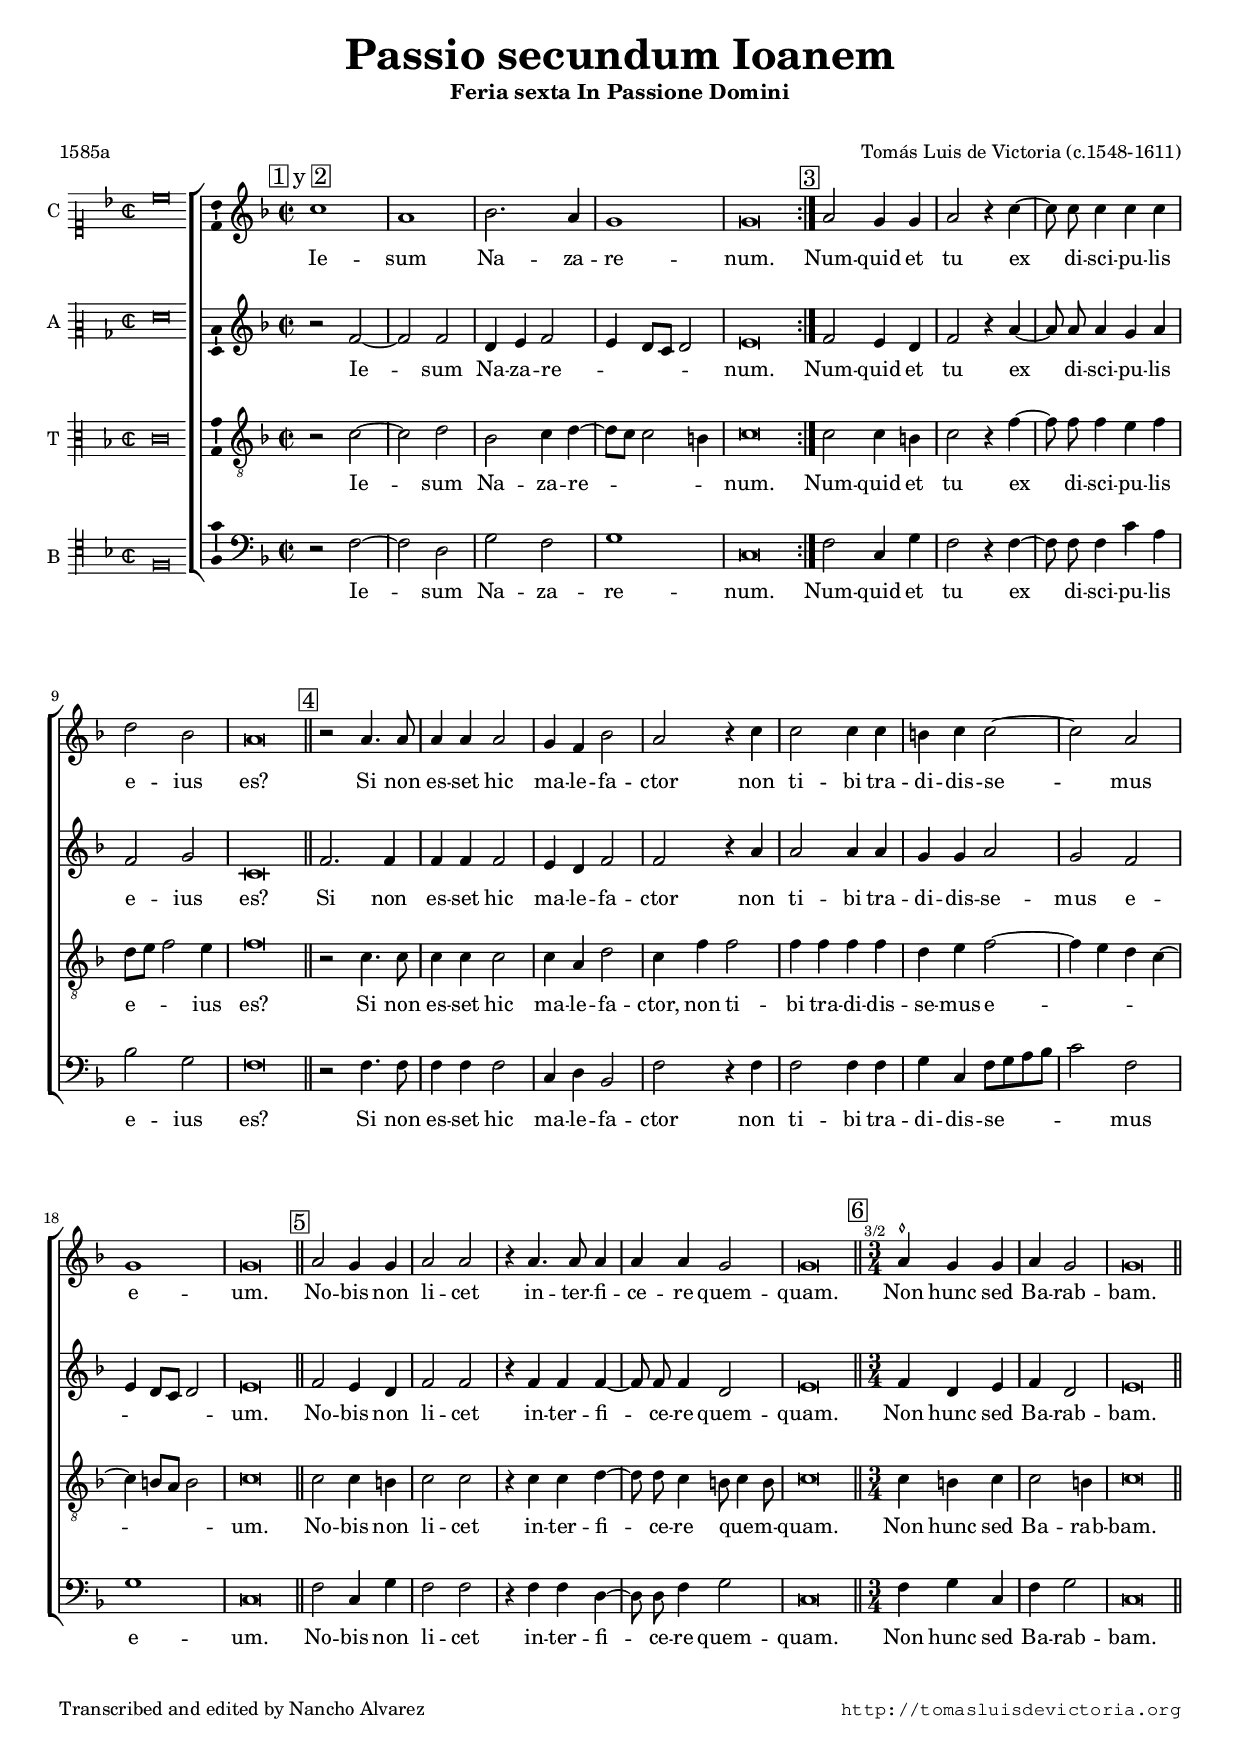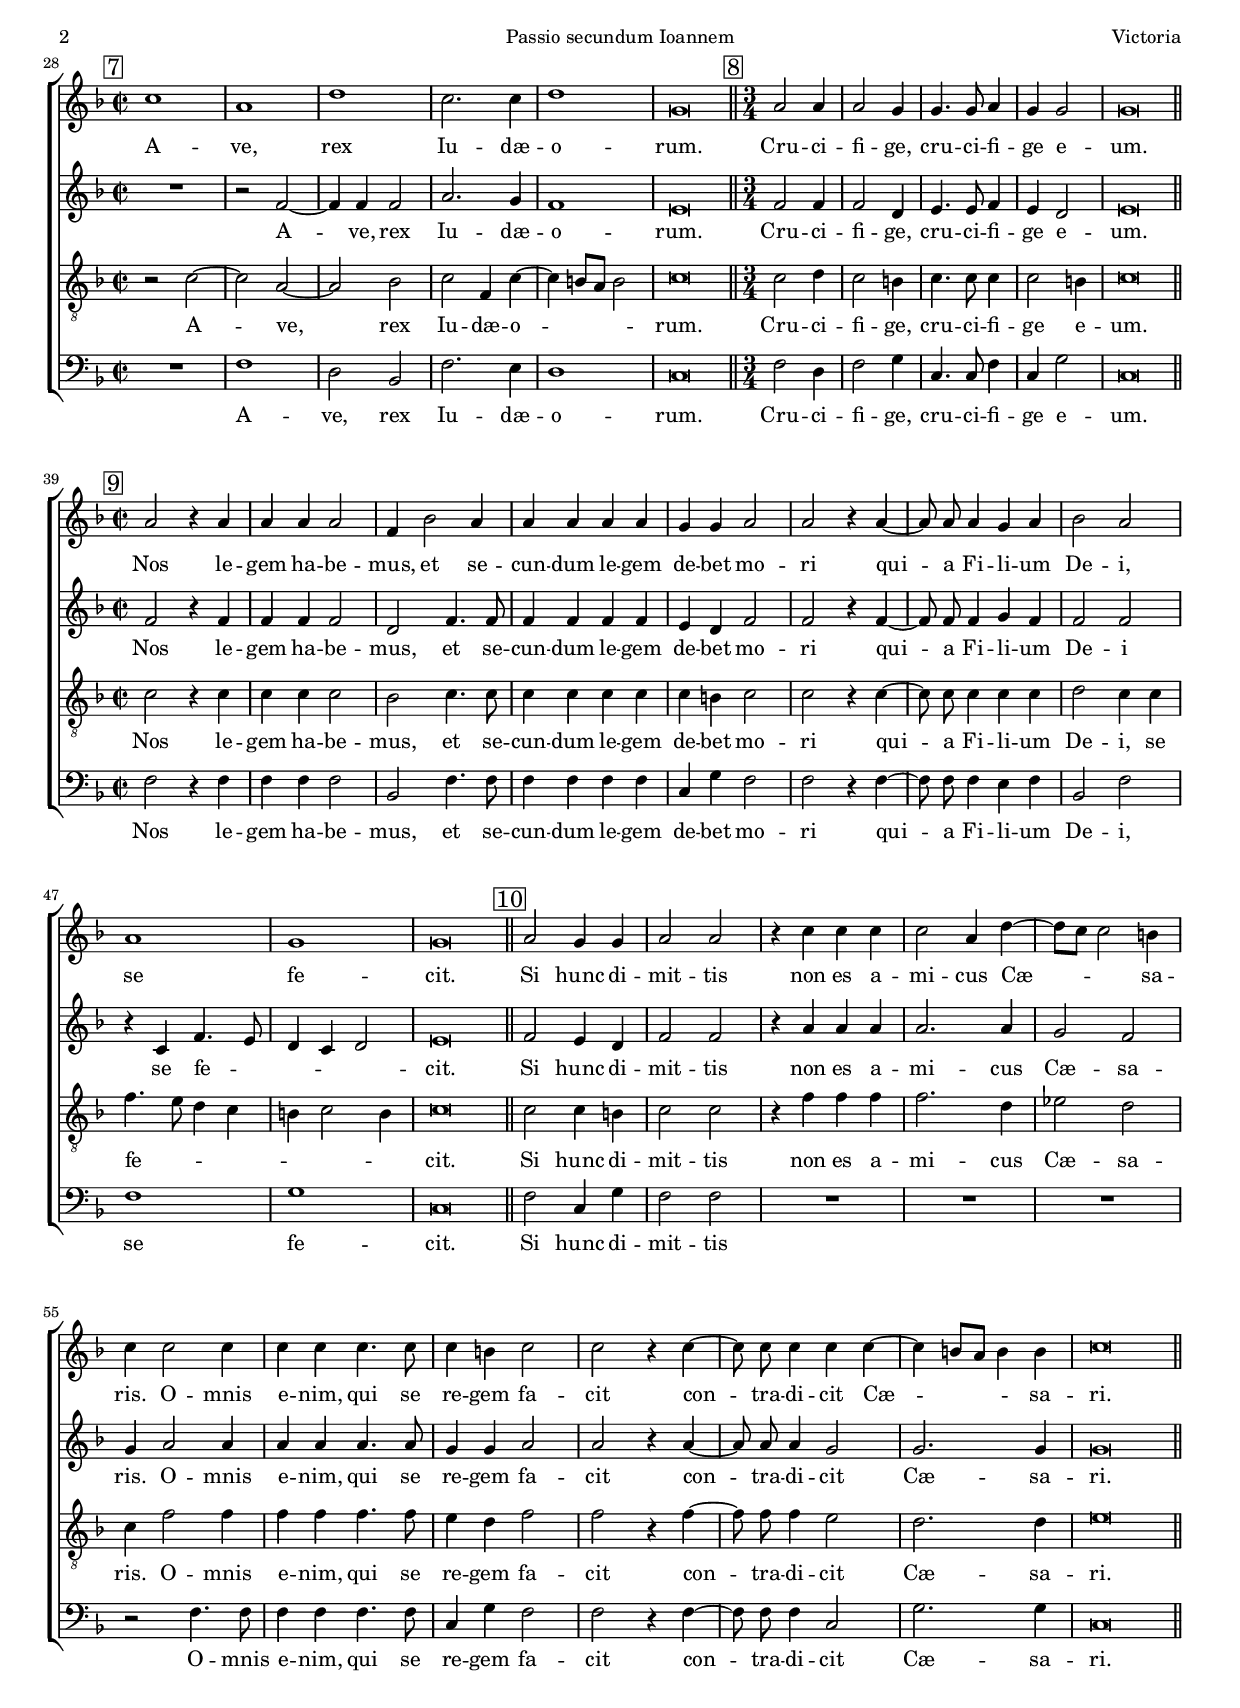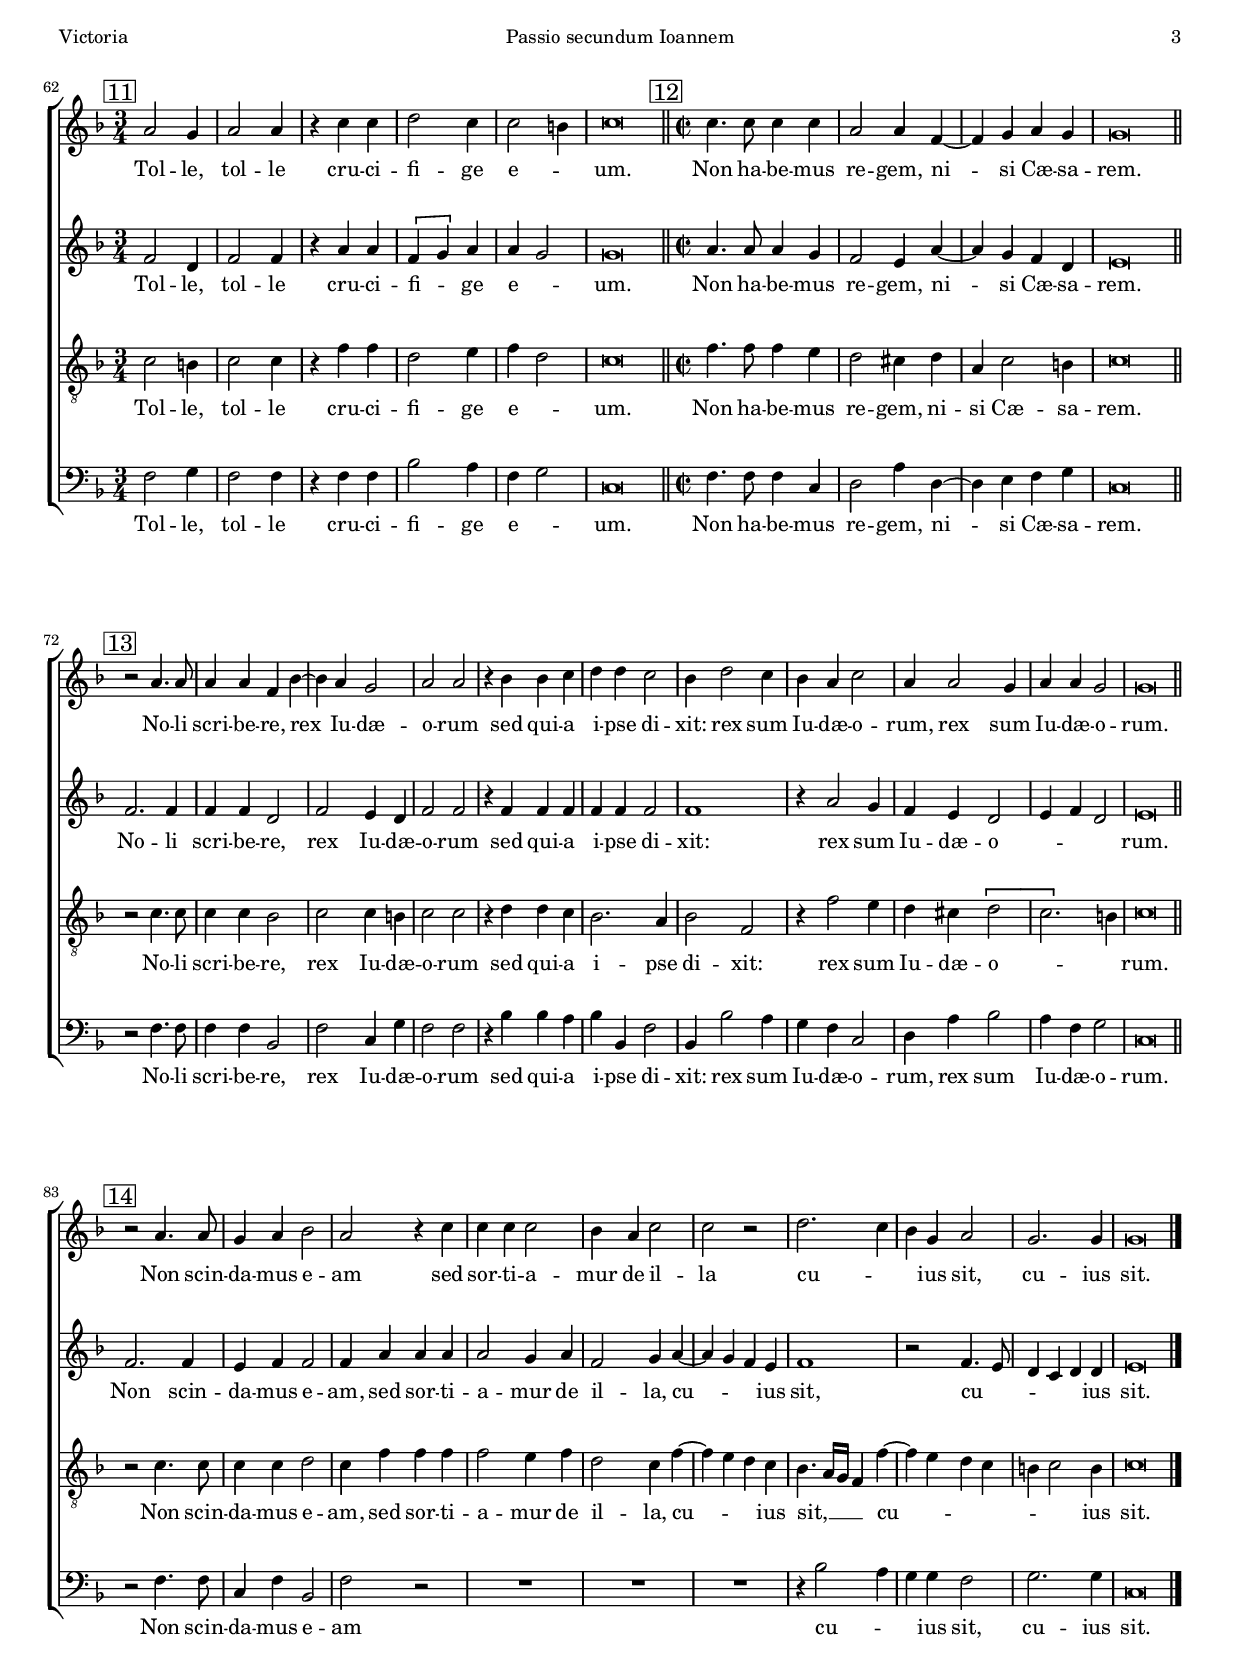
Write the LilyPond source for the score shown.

\version "2.18.0"

#(set-default-paper-size "a4")
#(set-global-staff-size 16.35)
#(ly:set-option 'point-and-click #f)
%mobile -s15.5 -i2.5 -ball

italicas=\override LyricText.font-shape = #'italic
rectas=\override LyricText.font-shape = #'upright
ss=\once \set suggestAccidentals = ##t
incipitwidth = 20
mtempo={\tempo 4 = 100}
mtempob={\tempo 4 = 50}
mtempoc={\tempo 4 = 150}

htitle="Passio secundum Ioannem"
hcomposer="Victoria"

\header {
	title=\markup{\fontsize #3 "Passio secundum Ioanem"}
	subtitle="Feria sexta In Passione Domini"
	subsubtitle=\markup{\column{" "}}
	composer="Tomás Luis de Victoria (c.1548-1611)"
        pdfauthor=\composer
	%opus="(-)"
	poet=\markup{"1585a"}
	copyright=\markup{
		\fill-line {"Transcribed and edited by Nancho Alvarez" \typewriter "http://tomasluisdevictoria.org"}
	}
%	tagline=""
}


global={\key d \minor \time 2/2
\override Score.TimeSignature.break-visibility = #'#(#f #t #t)
\repeat volta 2 {
\mark \markup{\box "1" "y" \box "2"} \skip 1*5 
}
\mark \markup{\box "3"} \skip 1*5 \bar "||"
\mark \markup{\box "4"} \skip 1*9 \bar "||"
\mark \markup{\box "5"} \skip 1*5 \bar "||"  \time 3/4
\mark \markup{\box "6"} \skip 4*3*3 \bar "||" \time 2/2 \break
\mark \markup{\box "7"} \skip 1*6 \bar "||" \time 3/4
\mark \markup{\box "8"} \skip 4*3*5 \bar "||" \time 2/2 \break
\mark \markup{\box "9"} \skip 1*11 \bar "||"
\mark \markup{\box "10"} \skip 1*12 \bar "||" \time 3/4 \break
\mark \markup{\box "11"} \skip 4*3*6 \bar "||" \time 2/2 %\break
\mark \markup{\box "12"} \skip 1*4 \bar "||"  \break
\mark \markup{\box "13"} \skip 1*11 \bar "||" \break
\mark \markup{\box "14"} \skip 1*10 \bar "|." }

cantus={
	c''1|
	a' |
	bes'2. a'4 |
	g'1 |
%5
	g'\breve*1/2
	a'2 g'4 g' |
	a'2 r4 c'' ~ |
	\set Staff.autoBeaming = ##f
	c''8 c'' c''4 c'' c'' |
	\set Staff.autoBeaming = ##t
	d''2 bes' |
%15
	a'\breve*1/2
	r2 a'4. a'8 |
	a'4 a' a'2 |
	g'4 f' bes'2 |
	a' r4 c'' |
%20
	c''2 c''4 c'' |
	b' c'' c''2 ~ |
	c'' a' |
	g'1 |
	g'\breve*1/2
%25
	a'2 g'4 g' |
	a'2 a' |
	r4 a'4. a'8 a'4 |
	a' a' g'2 |
	g'\breve*1/2
%30
	\once \override TextScript.X-offset = #-4
        s4*0^\markup{\raise #-1 \fontsize #-2 "3/2" \hspace #1 \fontsize #2 \musicglyph #"noteheads.s0mensural"}
        \mtempoc
        a'4 g' g' |
	a' g'2 |
	g'\breve*3/8
	\mtempo
        c''1 |
	a' |
%35
	d'' |
	c''2. c''4 |
	d''1 |
	g'\breve*1/2
	\mtempoc
        a'2 a'4 |
%40
	a'2 g'4 |
	g'4. g'8 a'4 |
	g' g'2 |
	g'\breve*3/8
	\mtempo
        a'2 r4 a' |
%45
	a' a' a'2 |
	f'4 bes'2 a'4 |
	a' a' a' a' |
	g' g' a'2 |
	a' r4 a' ~ |
%50
	\set Staff.autoBeaming = ##f
	a'8 a' a'4 g' a' |
	\set Staff.autoBeaming = ##t
	bes'2 a' |
	a'1 |
	g' |
	g'\breve*1/2
%55
	a'2 g'4 g' |
	a'2 a' |
	r4 c'' c'' c'' |
	c''2 a'4 d'' ~ |
	d''8 c'' c''2 b'4 |
%60
	c'' c''2 c''4 |
	c'' c'' c''4. c''8 |
	c''4 b' c''2 |
	c'' r4 c'' ~ |
	\set Staff.autoBeaming = ##f
	c''8 c'' c''4 c'' c'' ~ |
	\set Staff.autoBeaming = ##t
%65
	c'' b'8 a' b'4 b' |
	c''\breve*1/2
	\mtempoc
        a'2 g'4 |
	a'2 a'4 |
	r c'' c'' |
%70
	d''2 c''4 |
	c''2 b'4 |
	c''\breve*3/8
	\mtempo
        c''4. c''8 c''4 c'' |
	a'2 a'4 f' ~ |
%75
	f' g' a' g' |
	g'\breve*1/2
	r2 a'4. a'8 |
	a'4 a' f' bes' ~ |
	bes' a' g'2 |
%80
	a' a' |
	r4 bes' bes' c'' |
	d'' d'' c''2 |
	bes'4 d''2 c''4 |
	bes' a' c''2 |
%85
	a'4 a'2 g'4 |
	a' a' g'2 |
	g'\breve*1/2
	r2 a'4. a'8 |
	g'4 a' bes'2 |
%90
	a' r4 c'' |
	c'' c'' c''2 |
	bes'4 a' c''2 |
	c'' r |
	d''2. c''4 |
%95
	bes' g' a'2 |
	g'2. g'4 |
	g'\breve*1/2
}

altus={
	r2 f' ~ |
	f' f' |
	d'4 e' f'2 |
	e'4 d'8 c' d'2 |
%5
	e'\breve*1/2
	f'2 e'4 d' |
	f'2 r4 a' ~ |
	\set Staff.autoBeaming = ##f
	a'8 a' a'4 g' a' |
	\set Staff.autoBeaming = ##t
	f'2 g' |
%15
	c'\breve*1/2
	f'2. f'4 |
	f' f' f'2 |
	e'4 d' f'2 |
	f' r4 a' |
%20
	a'2 a'4 a' |
	g' g' a'2 |
	g' f' |
	e'4 d'8 c' d'2 |
	e'\breve*1/2
%25
	f'2 e'4 d' |
	f'2 f' |
	r4 f'4 f' f'4 ~ 
	f'8 \noBeam f' f'4 d'2 |
	e'\breve*1/2
%30
	f'4 d' e' |
	f' d'2 |
	e'\breve*3/8
	R1*4/4 |
	r2 f' ~ |
%35
	f'4 f' f'2 |
	a'2. g'4 |
	f'1 |
	e'\breve*1/2
	f'2 f'4 |
%40
	f'2 d'4 |
	e'4. e'8 f'4 |
	e' d'2 |
	e'\breve*3/8
	f'2 r4 f' |
%45
	f' f' f'2 |
	d' f'4. f'8 |
	f'4 f' f' f' |
	e' d' f'2 |
	f' r4 f' ~ |
%50
	\set Staff.autoBeaming = ##f
	f'8 f' f'4 g' f' |
	\set Staff.autoBeaming = ##t
	f'2 f' |
	r4 c' f'4. e'8 |
	d'4 c' d'2 |
	e'\breve*1/2
%55
	f'2 e'4 d' |
	f'2 f' |
	r4 a' a' a' |
	a'2. a'4 |
	g'2 f' |
%60
	g'4 a'2 a'4 |
	a' a' a'4. a'8 |
	g'4 g' a'2 |
	a' r4 a' ~ |
	\set Staff.autoBeaming = ##f
	a'8 a' a'4 g'2 |
	\set Staff.autoBeaming = ##t
%65
	g'2. g'4 |
	g'\breve*1/2
	f'2 d'4 |
	f'2 f'4 |
	r a' a' |
%70
	\[f' g'\] a' |
	a' g'2 |
	g'\breve*3/8
	a'4. a'8 a'4 g' |
	f'2 e'4 a' ~ |
%75
	a' g' f' d' |
	e'\breve*1/2
	f'2. f'4 |
	f' f' d'2 |
	f' e'4 d' |
%80
	f'2 f' |
	r4 f' f' f' |
	f' f' f'2 |
	f'1 |
	r4 a'2 g'4 |
%85
	f' e' d'2 |
	e'4 f' d'2 |
	e'\breve*1/2
	f'2. f'4 |
	e' f' f'2 |
%90
	f'4 a' a' a' |
	a'2 g'4 a' |
	f'2 g'4 a' ~ |
	a' g' f' e' |
	f'1 |
%95
	r2 f'4. e'8 |
	d'4 c' d' d' |
	e'\breve*1/2
}

tenor={
	r2 c' ~ |
	c' d' |
	bes c'4 d' ~ |
	d'8 c' c'2 b4 |
%5
	c'\breve*1/2
	c'2 c'4 b |
	c'2 r4 f' ~ |
	\set Staff.autoBeaming = ##f
	f'8 f' f'4 e' f' |
	\set Staff.autoBeaming = ##t
	d'8 e' f'2 e'4 |
%15
	f'\breve*1/2
	r2 c'4. c'8 |
	c'4 c' c'2 |
	c'4 a d'2 |
	c'4 f' f'2 |
%20
	f'4 f' f' f' |
	d' e' f'2 ~ |
	f'4 e' d' c' ~ |
	c' b8 a b2 |
	c'\breve*1/2
%25
	c'2 c'4 b |
	c'2 c' |
	r4 c' c' d' ~ |
	\set Staff.autoBeaming = ##f
	d'8 d' c'4 b8 c'4 b8 |
	\set Staff.autoBeaming = ##t
	c'\breve*1/2
%30
	c'4 b c' |
	c'2 b4 |
	c'\breve*3/8
	r2 c' ~ |
	c' a ~ |
%35
	a bes |
	c' f4 c' ~ |
	c' b8 a b2 |
	c'\breve*1/2
	c'2 d'4 |
%40
	c'2 b4 |
	c'4. c'8 c'4 |
	c'2 b4 |
	c'\breve*3/8
	c'2 r4 c' |
%45
	c' c' c'2 |
	bes c'4. c'8 |
	c'4 c' c' c' |
	c' b c'2 |
	c' r4 c' ~ |
%50
	\set Staff.autoBeaming = ##f
	c'8 c' c'4 c' c' |
	\set Staff.autoBeaming = ##t
	d'2 c'4 c' |
	f'4. e'8 d'4 c' |
	b c'2 b4 |
	c'\breve*1/2
%55
	c'2 c'4 b |
	c'2 c' |
	r4 f' f' f' |
	f'2. d'4 |
	ees'2 d' |
%60
	c'4 f'2 f'4 |
	f' f' f'4. f'8 |
	e'4 d' f'2 |
	f' r4 f' ~ |
	\set Staff.autoBeaming = ##f
	f'8 f' f'4 e'2 |
	\set Staff.autoBeaming = ##t
%65
	d'2. d'4 |
	e'\breve*1/2
	c'2 b4 |
	c'2 c'4 |
	r f' f' |
%70
	d'2 e'4 |
	f' d'2 |
	c'\breve*3/8
	f'4. f'8 f'4 e' |
	d'2 cis'4 d' |
%75
	a c'2 b4 |
	c'\breve*1/2
	r2 c'4. c'8 |
	c'4 c' bes2 |
	c' c'4 b |
%80
	c'2 c' |
	r4 d' d' c' |
	bes2. a4 |
	bes2 f |
	r4 f'2 e'4 |
%85
	d' cis' \[d'2 |
	c'2.\] b4 |
	c'\breve*1/2
	r2 c'4. c'8 |
	c'4 c' d'2 |
%90
	c'4 f' f' f' |
	f'2 e'4 f' |
	d'2 c'4 f' ~ |
	f' e' d' c' |
	bes4. a16 g f4 f' ~ |
%95
	f' e' d' c' |
	b c'2 b4 |
	c'\breve*1/2
}

bassus={
	r2 f ~ |
	f d |
	g f |
	g1 |
%5
	c\breve*1/2
	f2 c4 g |
	f2 r4 f ~ |
	\set Staff.autoBeaming = ##f
	f8 f f4 c' a |
	\set Staff.autoBeaming = ##t
	bes2 g |
%15
	f\breve*1/2
	r2 f4. f8 |
	f4 f f2 |
	c4 d bes,2 |
	f r4 f |
%20
	f2 f4 f |
	g c f8 g a bes |
	c'2 f |
	g1 |
	c\breve*1/2
%25
	f2 c4 g |
	f2 f |
	r4 f f d ~ |
	\set Staff.autoBeaming = ##f
	d8 d f4 g2 |
	\set Staff.autoBeaming = ##t
	c\breve*1/2
%30
	f4 g c |
	f g2 |
	c\breve*3/8
	R1*4/4 |
	f1 |
%35
	d2 bes, |
	f2. e4 |
	d1 |
	c\breve*1/2
	f2 d4 |
%40
	f2 g4 |
	c4. c8 f4 |
	c g2 |
	c\breve*3/8
	f2 r4 f |
%45
	f f f2 |
	bes, f4. f8 |
	f4 f f f |
	c g f2 |
	f r4 f ~ |
%50
	\set Staff.autoBeaming = ##f
	f8 f f4 e f |
	\set Staff.autoBeaming = ##t
	bes,2 f |
	f1 |
	g |
	c\breve*1/2
%55
	f2 c4 g |
	f2 f |
	R1*4/4 |
	R1*4/4 |
	R1*4/4 |
%60
	r2 f4. f8 |
	f4 f f4. f8 |
	c4 g f2 |
	f r4 f ~ |
	\set Staff.autoBeaming = ##f
	f8 f f4 c2 |
	\set Staff.autoBeaming = ##t
%65
	g2. g4 |
	c\breve*1/2
	f2 g4 |
	f2 f4 |
	r f f |
%70
	bes2 a4 |
	f g2 |
	c\breve*3/8
	f4. f8 f4 c |
	d2 a4 d ~ |
%75
	d e f g |
	c\breve*1/2
	r2 f4. f8 |
	f4 f bes,2 |
	f c4 g |
%80
	f2 f |
	r4 bes bes a |
	bes bes, f2 |
	bes,4 bes2 a4 |
	g f c2 |
%85
	d4 a bes2 |
	a4 f g2 |
	c\breve*1/2
	r2 f4. f8 |
	c4 f bes,2 |
%90
	f r |
	R1*4/4 |
	R1*4/4 |
	R1*4/4 |
	r4 bes2 a4 |
%95
	g g f2 |
	g2. g4 |
	c\breve*1/2
}

textocantus=\lyricmode{
Ie -- sum Na -- za -- re -- num.
Num -- quid et tu ex _ di -- sci -- pu -- lis
e -- ius es?
Si non es -- set hic ma -- le -- fa -- ctor
non ti -- bi tra -- di -- dis -- se -- _ mus e -- um.
No -- bis non li -- cet in -- ter -- fi -- ce -- re quem -- quam.
Non hunc sed Ba -- rab -- bam.
A -- ve,
rex Iu -- dæ -- o -- rum.
Cru -- ci -- fi -- ge,
cru -- ci -- fi -- ge e -- um.
Nos le -- gem ha -- be -- mus,
et se -- cun -- dum le -- gem de -- bet mo -- ri
qui -- _ a Fi -- li -- um De -- i, se fe -- cit.
Si hunc di -- mit -- tis
non es a -- mi -- cus Cæ -- _ _ _ sa -- ris.
O -- mnis e -- nim,
qui se  re -- gem fa -- cit
con -- _ tra -- di -- cit Cæ -- _ _ _ _ sa -- ri.
Tol -- le,
tol -- le
cru -- ci -- fi -- ge e -- _ um.
Non ha -- be -- mus re -- gem,
ni -- _ si Cæ -- sa -- rem.
No -- li scri -- be -- re,
rex _ Iu -- dæ -- o -- rum
sed qui -- a i -- pse di -- xit:
rex sum Iu -- dæ -- o -- rum,
rex sum Iu -- dæ -- o -- rum.
Non scin -- da -- mus e -- am
sed sor -- ti -- a -- mur de il -- la
cu -- _ _ ius sit,
cu -- ius sit.
}

textoaltus=\lyricmode{
Ie -- _ sum Na -- za -- re -- _ _ _ _ num.
Num -- quid et tu ex _ di -- sci -- pu -- lis
e -- ius es?
Si non es -- set hic ma -- le -- fa -- ctor
non ti -- bi tra -- di -- dis -- se -- mus e -- _ _ _ _ um.
No -- bis non li -- cet in -- ter -- fi -- _ ce -- re quem -- quam.
Non hunc sed Ba -- rab -- bam. % Barrabam
A -- _ ve,
rex Iu -- dæ -- o -- rum.
Cru -- ci -- fi -- ge,
cru -- ci -- fi -- ge e -- um.
Nos le -- gem ha -- be -- mus,
et se -- cun -- dum le -- gem de -- bet mo -- ri
qui -- _ a Fi -- li -- um De -- i se fe -- _ _ _ _ cit.
Si hunc di -- mit -- tis
non es a -- mi -- cus Cæ -- sa -- ris.
O -- mnis e -- nim,
qui se  re -- gem fa -- cit
con -- _ tra -- di -- cit Cæ -- sa -- ri.
Tol -- le,
tol -- le
cru -- ci -- fi -- _ ge e -- _ um.
Non ha -- be -- mus re -- gem,
ni -- _ si Cæ -- sa -- rem.
No -- li scri -- be -- re,
rex Iu -- dæ -- o -- rum
sed qui -- a i -- pse di -- xit:
rex sum Iu -- dæ -- o -- _ _ _ rum.
Non scin -- da -- mus e -- am,
sed sor -- ti -- a -- mur de il -- la,
cu -- _ _ _ ius sit,
cu -- _ _ _ _ ius sit.

}

textotenor=\lyricmode{
Ie -- _ sum Na -- za -- re -- _ _ _ _ num.
Num -- quid et tu ex _ di -- sci -- pu -- lis
e -- _ _ ius es?
Si non es -- set hic ma -- le -- fa -- ctor,
non ti -- bi tra -- di -- dis -- se -- mus e -- _ _ _ _ _ _ _ _ um.
No -- bis non li -- cet in -- ter -- fi -- _ ce -- re quem -- _ _ quam.
Non hunc sed Ba -- rab -- bam.
A -- _ ve, _ 
rex Iu -- dæ -- o -- _ _ _ _ rum.
Cru -- ci -- fi -- ge,
cru -- ci -- fi -- ge e -- um.
Nos le -- gem ha -- be -- mus,
et se -- cun -- dum le -- gem de -- bet mo -- ri
qui -- _ a Fi -- li -- um De -- i, se fe -- _ _ _ _ _ _ cit.
Si hunc di -- mit -- tis
non es a -- mi -- cus Cæ -- sa -- ris.
O -- mnis e -- nim,
qui se  re -- gem fa -- cit
con -- _ tra -- di -- cit Cæ -- sa -- ri.
Tol -- le,
tol -- le
cru -- ci -- fi -- ge e -- _ um.
Non ha -- be -- mus re -- gem,
ni -- si Cæ -- sa -- rem.
No -- li scri -- be -- re,
rex Iu -- dæ -- o -- rum
sed qui -- a i -- pse di -- xit:
rex sum Iu -- dæ -- o -- _ _ rum.
Non scin -- da -- mus e -- am,
sed sor -- ti -- a -- mur de il -- la,
cu -- _ _ _ ius sit, __ _ _ _ 
cu -- _ _ _ _ _ _ ius sit.

}

textobassus=\lyricmode{
Ie -- _ sum Na -- za -- re -- num.
Num -- quid et tu ex _ di -- sci -- pu -- lis
e -- ius es?
Si non es -- set hic ma -- le -- fa -- ctor
non ti -- bi tra -- di -- dis -- se -- _ _ _ _ mus e -- um.
No -- bis non li -- cet in -- ter -- fi -- _ ce -- re quem -- quam.
Non hunc sed Ba -- rab -- bam.
A -- ve, 
rex Iu -- dæ -- o -- rum.
Cru -- ci -- fi -- ge,
cru -- ci -- fi -- ge e -- um.
Nos le -- gem ha -- be -- mus,
et se -- cun -- dum le -- gem de -- bet mo -- ri
qui -- _ a Fi -- li -- um De -- i, se fe -- cit.
Si hunc di -- mit -- tis
O -- mnis e -- nim,
qui se  re -- gem fa -- cit
con -- _ tra -- di -- cit Cæ -- sa -- ri.
Tol -- le,
tol -- le
cru -- ci -- fi -- ge e -- _ um.
Non ha -- be -- mus re -- gem,
ni -- _ si Cæ -- sa -- rem.
No -- li scri -- be -- re,
rex Iu -- dæ -- o -- rum
sed qui -- a i -- pse di -- xit:
rex sum Iu -- dæ -- o -- rum,
rex sum Iu -- dæ -- o -- rum.
Non scin -- da -- mus e -- am
cu -- _ _ ius sit, 
cu -- ius sit.

}

incipitcantus=\markup{
	\score{
		{ 
		\set Staff.instrumentName="C "
		\override NoteHead.style = #'neomensural
		\override Staff.TimeSignature.style = #'neomensural
		\cadenzaOn 
		\clef "petrucci-c1"
		\key f \major
		\time 2/2
                 c''\breve
		} 

	\layout { line-width=\incipitwidth indent = 0 }
	}
}

incipitaltus=\markup{
	\score{
		{ 
		\set Staff.instrumentName="A "
		\override NoteHead.style = #'neomensural 
		\override Staff.TimeSignature.style = #'neomensural
		\cadenzaOn 
		\clef "petrucci-c2"
		\key f \major
		\time 2/2
                f'\breve
		} 
	\layout { line-width=\incipitwidth indent = 0 }
	}
}


incipittenor=\markup{
	\score{
		{ 
		\set Staff.instrumentName="T "
		\override NoteHead.style = #'neomensural 
		\override Staff.TimeSignature.style = #'neomensural
		\cadenzaOn 
		\clef "petrucci-c3"
		\key f \major
		\time 2/2
                c'\breve
		} 
	\layout { line-width=\incipitwidth indent=0 }
	}
}

incipitbassus=\markup{
	\score{
		{ 
		\set Staff.instrumentName="B "
		\override NoteHead.style = #'neomensural
		\override Staff.TimeSignature.style = #'neomensural
		\cadenzaOn 
		\clef "petrucci-c4"
		\key f \major
		\time 2/2
                f\breve
		} 
	\layout { line-width=\incipitwidth indent = 0 }
	}
}

%\layout {
%       \context {\Voice
%               \remove Ligature_bracket_engraver
%               \consists Mensural_ligature_engraver
%       }
%       line-width=\incipitwidth
%       indent = 0
%}

\score {\transpose c' c'{
\new ChoirStaff<<

	\new Staff <<\global
	\new Voice="v1" {
		\set Staff.instrumentName=\incipitcantus
		\clef "treble"
		\cantus }
	\new Lyrics \lyricsto "v1" {\textocantus }
	>>

	\new Staff <<\global
	\new Voice="v2" {
		\set Staff.instrumentName=\incipitaltus
		\clef "treble"
		\altus }
	\new Lyrics \lyricsto "v2" {\textoaltus }
	>>
	
	\new Staff <<\global
	\new Voice="v3" {
		\set Staff.instrumentName=\incipittenor
		\clef "G_8"
		\tenor }
	\new Lyrics \lyricsto "v3" {\textotenor }
	>>

	\new Staff <<\global
	\new Voice="v4" {
		\set Staff.instrumentName=\incipitbassus
		\clef "bass"
		\bassus }
	\new Lyrics \lyricsto "v4" {\textobassus }
	>>
	
>>

	} % transpose

\layout{ 
	\context {\Lyrics 
		\override VerticalAxisGroup.staff-affinity = #UP
		\override VerticalAxisGroup.nonstaff-relatedstaff-spacing =
			#'((basic-distance . 0) (minimum-distance . 0) (padding . 1))
		\override LyricText.font-size = #1.2
		\override LyricHyphen.minimum-distance = #0.5
	}
	\context {\Score 
		tempoHideNote = ##t
		\override BarNumber.padding = #2 
	}
	\context {\Voice 
		melismaBusyProperties = #'()
		%autoBeaming = ##f
	}
	\context {\Staff 
                %\RemoveEmptyStaves
                %\override VerticalAxisGroup.remove-first = ##t
		\override VerticalAxisGroup.staff-staff-spacing =
			#'((basic-distance . 11) (minimum-distance . 0) (padding . 1))
		\consists Ambitus_engraver 
		\override LigatureBracket.padding = #1
	}
}

%\midi { \mtempo }

}


\paper{
	evenHeaderMarkup=\markup  \fill-line { \fromproperty #'page:page-number-string \htitle \hcomposer }
	oddHeaderMarkup= \markup  \fill-line { \on-the-fly #not-first-page \hcomposer \on-the-fly #not-first-page \htitle \on-the-fly #not-first-page \fromproperty #'page:page-number-string }
	%system-count=20
	%page-count = 8
	ragged-last-bottom = ##f
	indent=2.4\cm
	system-system-spacing =
	#'((basic-distance . 18) (minimum-distance . 0) (padding . 5))
	top-system-spacing = % header
	#'((basic-distance . 9) (minimum-distance . 0) (padding . 0))
	last-bottom-spacing = % footer
	#'((basic-distance . 12) (minimum-distance . 0) (padding . 0))

}
